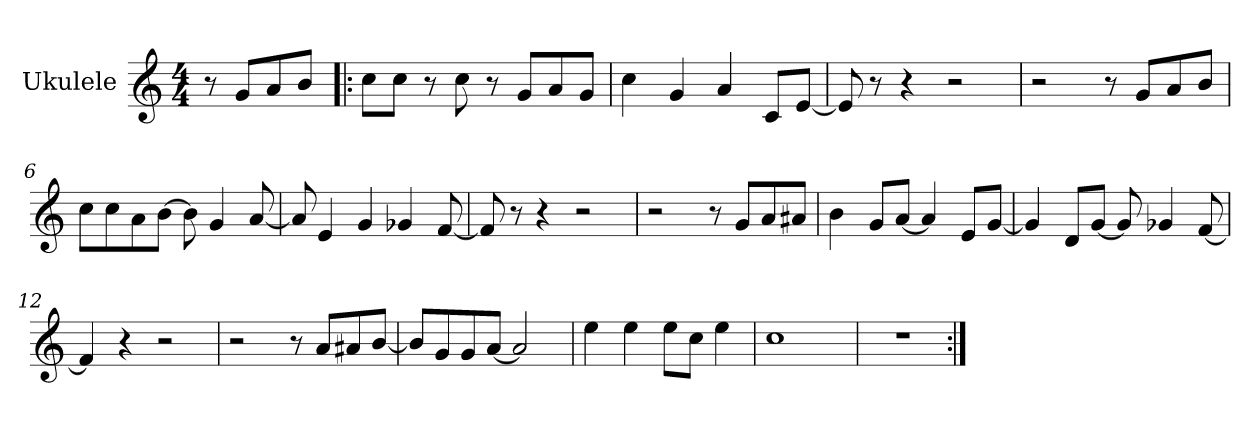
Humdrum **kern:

**kern
*part1
*staff1
*I"Ukulele
*I'Uk.
*clefG2
*k[]
*M4/4
=1
8r
8g/L
8a/
8b/J
=2!|:
8cc\L
8cc\J
8r
8cc\
8r
8g/L
8a/
8g/J
=3
4cc\
4g/
4a/
8c/L
[8e/J
=4
8e/]
8r
4r
2r
=5
2r
8r
8g/L
8a/
8b/J
!!LO:LB:g=z
=6
8cc\L
8cc\
8a\
[8b\J
8b\]
4g/
[8a/
=7
8a/]
4e/
4g/
4g-X/
[8f/
=8
8f/]
8r
4r
2r
=9
2r
8r
8g/L
8a/
8a#X/J
!!LO:LB:g=z
=10
4b\
8g/L
[8a/J
4a/]
8e/L
[8g/J
=11
4g/]
8d/L
[8g/J
8g/]
4g-X/
[8f/
=12
4f/]
4r
2r
=13
2r
8r
8a/L
8a#X/
[8b/J
!!LO:LB:g=z
=14
8b/L]
8g/
8g/
[8a/J
2a/]
=15
4ee\
4ee\
8ee\L
8cc\J
4ee\
=16
1cc
=17
1r
=:|!
*-
